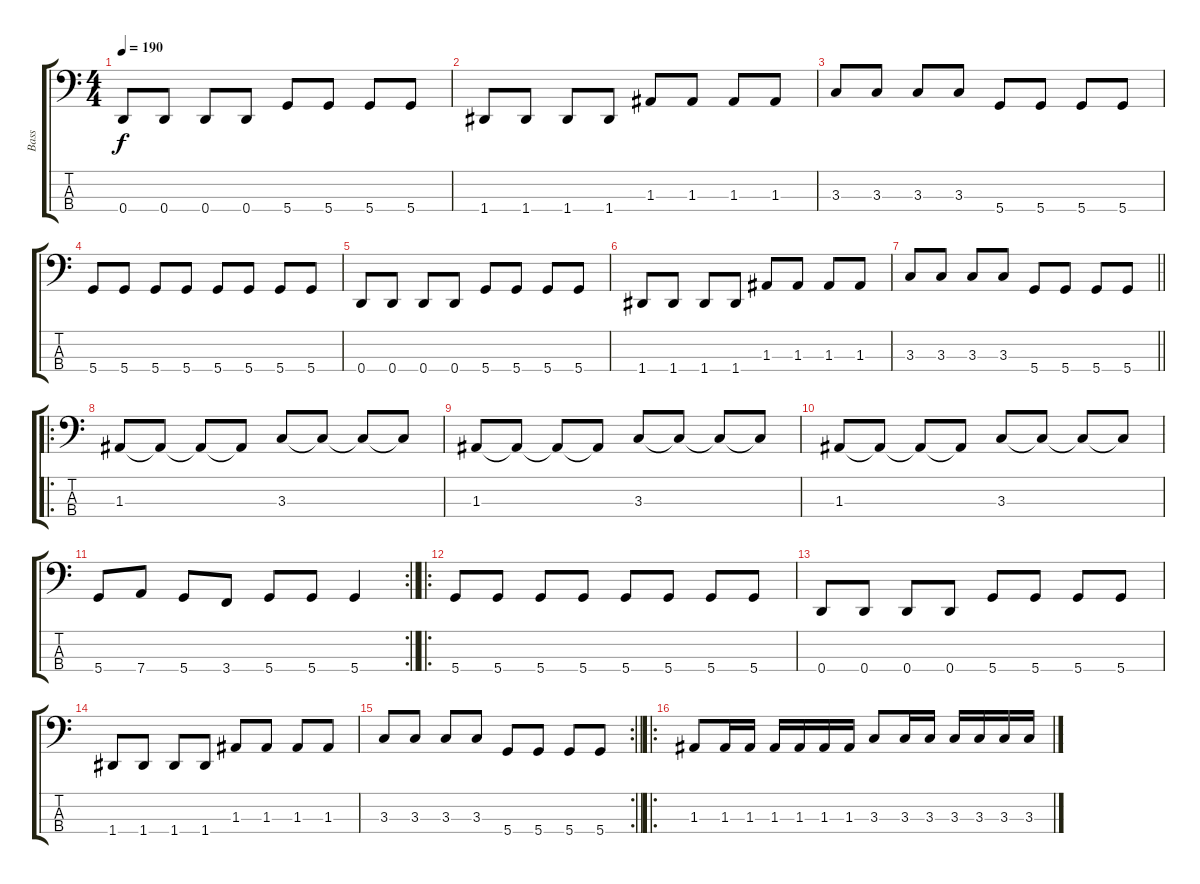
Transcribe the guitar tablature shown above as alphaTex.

\track ("Bass" "Bass") {instrument electricbassfinger}
\staff {score tabs}
\tuning (G2 D2 A1 D1) {hide}
\ts (4 4)
\tempo 190
\clef f4
\ks c
0.4.8{dy f} 0.4.8 0.4.8 0.4.8 5.4.8 5.4.8 5.4.8 5.4.8 |
1.4.8 1.4.8 1.4.8 1.4.8 1.3.8 1.3.8 1.3.8 1.3.8 |
3.3.8 3.3.8 3.3.8 3.3.8 5.4.8 5.4.8 5.4.8 5.4.8 |
5.4.8 5.4.8 5.4.8 5.4.8 5.4.8 5.4.8 5.4.8 5.4.8 |
0.4.8 0.4.8 0.4.8 0.4.8 5.4.8 5.4.8 5.4.8 5.4.8 |
1.4.8 1.4.8 1.4.8 1.4.8 1.3.8 1.3.8 1.3.8 1.3.8 |
\barLineRight lightlight
3.3.8 3.3.8 3.3.8 3.3.8 5.4.8 5.4.8 5.4.8 5.4.8 |
\ro
\section ("" "")
1.3.8 1.3{t}.8 1.3{t}.8 1.3{t}.8 3.3.8 3.3{t}.8 3.3{t}.8 3.3{t}.8 |
1.3.8 1.3{t}.8 1.3{t}.8 1.3{t}.8 3.3.8 3.3{t}.8 3.3{t}.8 3.3{t}.8 |
1.3.8 1.3{t}.8 1.3{t}.8 1.3{t}.8 3.3.8 3.3{t}.8 3.3{t}.8 3.3{t}.8 |
\rc 2
\barLineRight lightlight
5.4.8 7.4.8 5.4.8 3.4.8 5.4.8 5.4.8 5.4.4 |
\ro
\section ("" "")
5.4.8 5.4.8 5.4.8 5.4.8 5.4.8 5.4.8 5.4.8 5.4.8 |
0.4.8 0.4.8 0.4.8 0.4.8 5.4.8 5.4.8 5.4.8 5.4.8 |
1.4.8 1.4.8 1.4.8 1.4.8 1.3.8 1.3.8 1.3.8 1.3.8 |
\rc 2
\barLineRight lightlight
3.3.8 3.3.8 3.3.8 3.3.8 5.4.8 5.4.8 5.4.8 5.4.8 |
\ro
\section ("" "")
1.3.8 1.3.16 1.3.16 1.3.16 1.3.16 1.3.16 1.3.16 3.3.8 3.3.16 3.3.16 3.3.16 3.3.16 3.3.16 3.3.16
